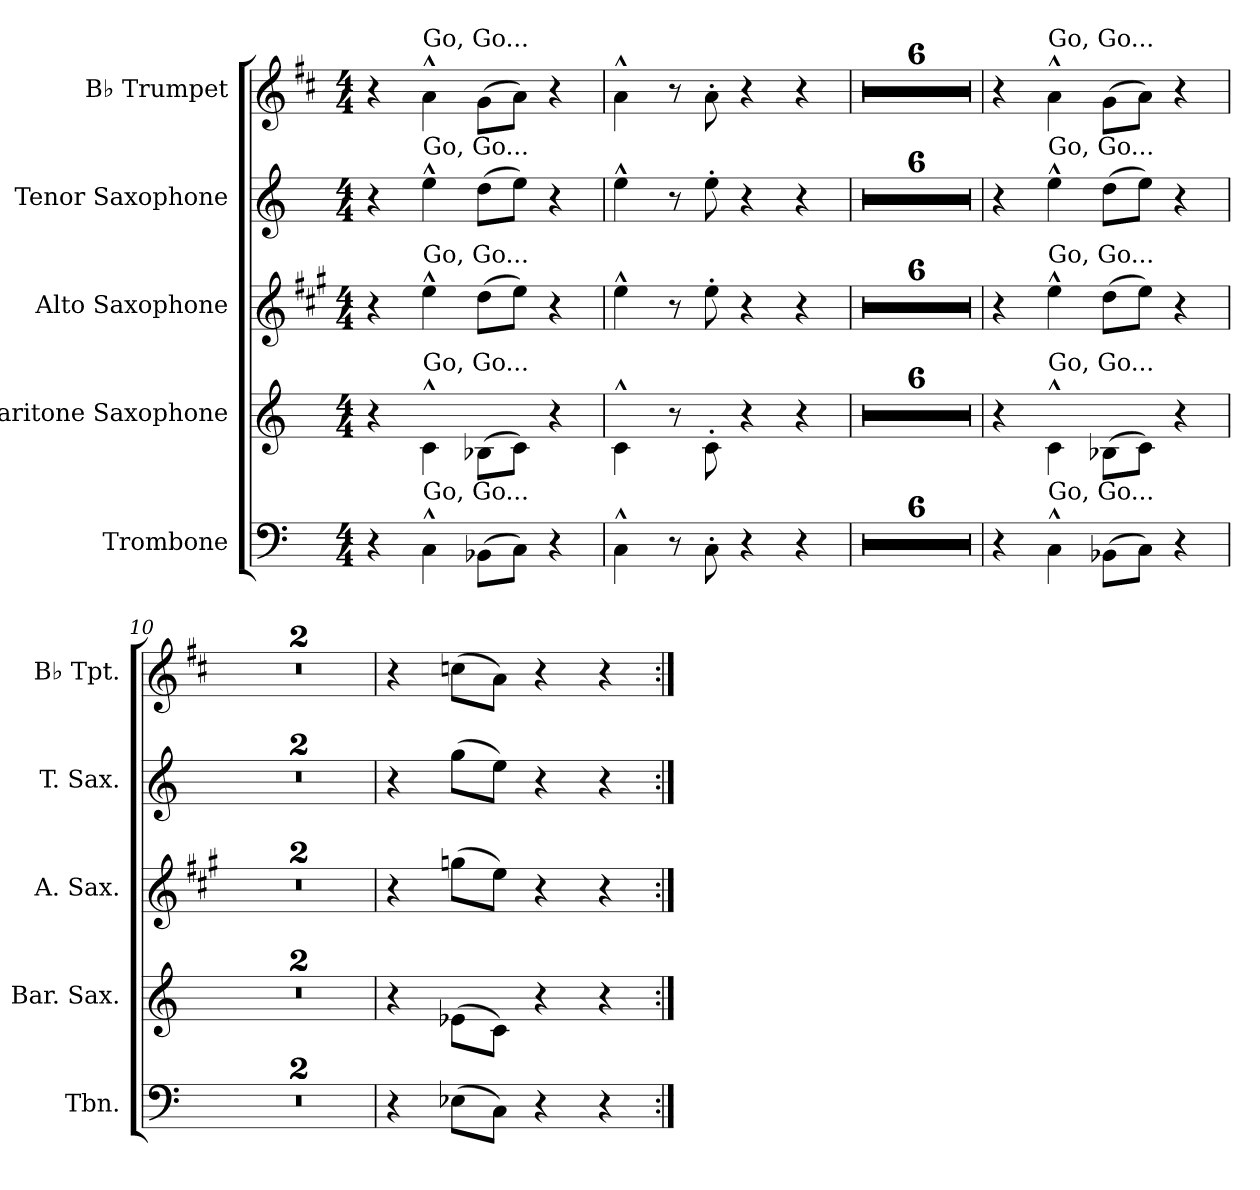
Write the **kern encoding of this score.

**kern	**kern	**kern	**kern	**kern
*part5	*part4	*part3	*part2	*part1
*staff5	*staff4	*staff3	*staff2	*staff1
*I"Trombone	*I"Baritone Saxophone	*I"Alto Saxophone	*I"Tenor Saxophone	*I"B♭ Trumpet
*I'Tbn.	*I'Bar. Sax.	*I'A. Sax.	*I'T. Sax.	*I'B♭ Tpt.
*clefF4	*clefG2	*clefG2	*clefG2	*clefG2
*	*ITrd12c21	*ITrd5c9	*ITrd8c14	*ITrd1c2
*k[]	*k[]	*k[]	*k[]	*k[]
*M4/4	*M4/4	*M4/4	*M4/4	*M4/4
=1	=1	=1	=1	=1
4r	4r	4r	4r	4r
!	!	!	!	!LO:TX:a:t=Go, Go...
!	!	!	!LO:TX:a:t=Go, Go...	!
!	!	!LO:TX:a:t=Go, Go...	!	!
!	!LO:TX:a:t=Go, Go...	!	!	!
!LO:TX:a:t=Go, Go...	!	!	!	!
4C^^\	4C^^\	4g^^\	4e^^\	4g^^\
(<8BB-X\L	(<8BB-X\L	(<8f\L	(<8d\L	(<8f\L
8C\J)	8C\J)	8g\J)	8e\J)	8g\J)
4r	4r	4r	4r	4r
=2	=2	=2	=2	=2
4C^^\	4C^^\	4g^^\	4e^^\	4g^^\
8r	8r	8r	8r	8r
8C'\	8C'\	8g'\	8e'\	8g'\
4r	4r	4r	4r	4r
4r	4r	4r	4r	4r
=3	=3	=3	=3	=3
1r	1r	1r	1r	1r
=4	=4	=4	=4	=4
1r	1r	1r	1r	1r
=5	=5	=5	=5	=5
1r	1r	1r	1r	1r
=6	=6	=6	=6	=6
1r	1r	1r	1r	1r
=7	=7	=7	=7	=7
1r	1r	1r	1r	1r
=8	=8	=8	=8	=8
1r	1r	1r	1r	1r
=9	=9	=9	=9	=9
4r	4r	4r	4r	4r
!	!	!	!	!LO:TX:a:t=Go, Go...
!	!	!	!LO:TX:a:t=Go, Go...	!
!	!	!LO:TX:a:t=Go, Go...	!	!
!	!LO:TX:a:t=Go, Go...	!	!	!
!LO:TX:a:t=Go, Go...	!	!	!	!
4C^^\	4C^^\	4g^^\	4e^^\	4g^^\
(<8BB-X\L	(<8BB-X\L	(<8f\L	(<8d\L	(<8f\L
8C\J)	8C\J)	8g\J)	8e\J)	8g\J)
4r	4r	4r	4r	4r
=10	=10	=10	=10	=10
1r	1r	1r	1r	1r
!!LO:LB:g=z
=11	=11	=11	=11	=11
1r	1r	1r	1r	1r
=12	=12	=12	=12	=12
4r	4r	4r	4r	4r
(<8E-X\L	(<8E-X\L	(<8b-X\L	(<8g\L	(<8b-X\L
8C\J)	8C\J)	8g\J)	8e\J)	8g\J)
4r	4r	4r	4r	4r
4r	4r	4r	4r	4r
=:|!	=:|!	=:|!	=:|!	=:|!
*-	*-	*-	*-	*-
